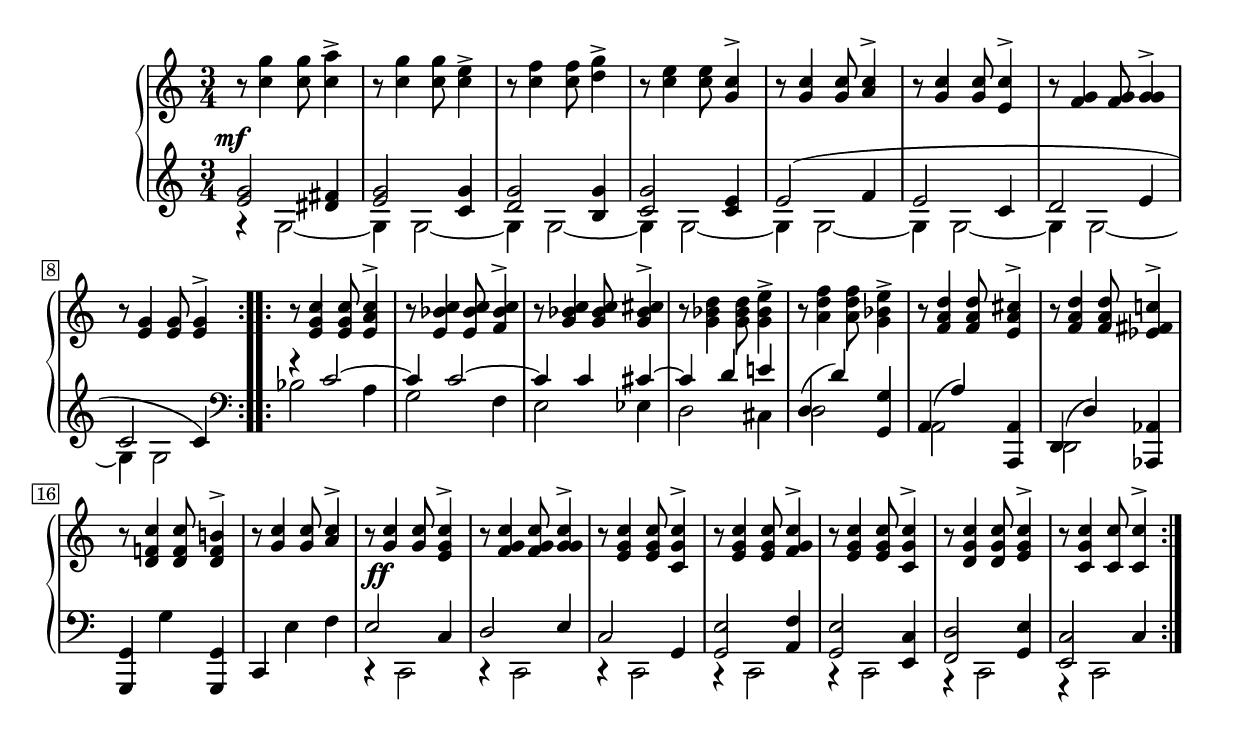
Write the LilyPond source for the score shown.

Global = {
  \key c \major
  \time 3/4
  \include "../global.ly"
}

bottom = \change Staff = "lower"
top = \change Staff = "upper"

Sopran = \context Voice = "one" \relative c'' {
  \voiceOne
  \override MultiMeasureRest.staff-position = #0
  \override Rest.staff-position = #0
  \repeat volta 2 {
  %1
  | \stemDown
    r8 <c g'>4 8 <c a'>4^>
  | r8 <c g'>4 8 <c e>4^>
  | r8 <c f>4 8 <d g>4^>
  | r8 <c e>4 8 \stemUp <g c>4^>
  %5
  | r8 <g c>4 8 <a c>4^>
  | r8 <g c>4 8 <e c'>4^>
  | r8 <f g>4 8 <g g>4^>
  | r8 <e g>4 8 <e g>4^>
  }
  \repeat volta 2 {
  | b'8\rest <e, g c>4 8 <e a c>4^>
  %10
  | b'8\rest <e, bes' c>4 8 <f bes c>4^>
  | b8\rest <g bes c>4 8 <g bes cis>4^>
  | b8\rest \stemDown <g bes d>4 8 <g bes e>4^>
  | b8\rest <a d f>4 8 <g bes e>4^>
  | b8\rest \stemUp <f a d>4 8 <e a cis>4^>
  %15
  | b'8\rest <f a d>4 8 <ees fis c'!>4^>
  | b'8\rest <d, f c'>4 8 <d f b!>4^>
  | b'8\rest <g c>4 8 <a c>4^>
  | b8\rest <g c>4 8 <e g c>4^>
  | b'8\rest <f g c>4 8 <g g c>4^>
  %20
  | b8\rest <e, g c>4 8 <c g' c>4^>
  | b'8\rest <e, g c>4 8 <f g c>4^>
  | b8\rest <e, g c>4 8 <c g' c>4^>
  | b'8\rest <d, g c>4 8 <e g c>4^>
  | b'8\rest <c, g' c>4 <c c'>8 4^>
  }
  \fine
}

Tenor = \context Voice = "two" \relative c' {
  \voiceThree
  \override MultiMeasureRest.staff-position = #0
  \override Rest.staff-position = #0
  %1
  | <e g>2 <dis fis>4
  | <e g>2 <c g'>4
  | <d g>2 <b g'>4
  | <c g'>2 <c e>4
  %5
  | e2( f4
  | e2 c4
  | d2 e4
  | c2 4)
  | f4\rest c2~
  %10
  | c4 2~
  | c4 c cis~
  | cis d e!
  | d,( d') <g,, g'>
  | a( a') <a,, a'>
  %15
  | d( d') <aes, aes'>
  | <g g'> s <g g'>
  | c s2
  | e'2 c4
  | d2 e4
  %20
  | c2 g4
  | <g e'>2 <a f'>4
  | <g e'>2 <e c'>4
  | <f d'>2 <g e'>4
  | <e c'>2 c'4
}

Bass = \context Voice = "three" \relative c' {
  \voiceFour
  \override MultiMeasureRest.staff-position = #0
  \override Rest.staff-position = #0
  %1
  \repeat volta 2 {
  | \clef treble g4\rest g2~
  | g4 g2~
  | g4 g2~
  | g4 g2~
  %5
  | g4 g2~
  | g4 g2~
  | g4 g2~
  | g4 g2
  \clef bass
  }
  \repeat volta 2 {
  | bes2 a4
  %10
  | g2 f4
  | e2 ees4
  | d2 cis4
  | d2 s4
  | a2 s4
  %15
  | d,2 s4
  | s4 g' s
  | s4 e f
  | c,4\rest c2
  | c4\rest c2
  %20
  | c4\rest c2
  | b4\rest c2
  | b4\rest c2
  | a4\rest c2
  | g4\rest c2
  }
  \fine
}

centerDynamics = {
  %1
  | s4-\markup { \hspace #-2 \dynamic mf } s2
  | s2.*16
  | s4-\markup { \dynamic ff } s2
}

\score {
  \new PianoStaff
  <<
    \accidentalStyle Score.piano
    \context Staff = "upper" <<
      \set Staff.midiInstrument = #"acoustic grand"
      \Global
      \clef treble
      \Sopran
    >>
    \context Dynamics <<
      \Global \centerDynamics
    >>
    \context Staff = "lower" <<
      \set Staff.midiInstrument = #"acoustic grand"
      \Global
      \clef bass
      \Tenor
      \Bass
    >>
  >>
  \header {
    %composer = "Robert Schumann"
    %opus = "Op. 15"
    title = \markup { "9. Ritter vom Steckenpferd" }
    subtitle = \markup {
      \column {
        \line { "The Knight of the Rocking Horse" }
        % workaround to insert some vertical space after the subtitle
        \line { " " }
      }
    }
  }
  \layout {
    \context {
      \PianoStaff
      % More space between staves in the same PianoStaff
      %\override StaffGrouper.staff-staff-spacing.minimum-distance = 12
      \override TextScript.font-shape = #'italic
    }
  }
  \midi {
    \tempo 4 = 100
  }
}
